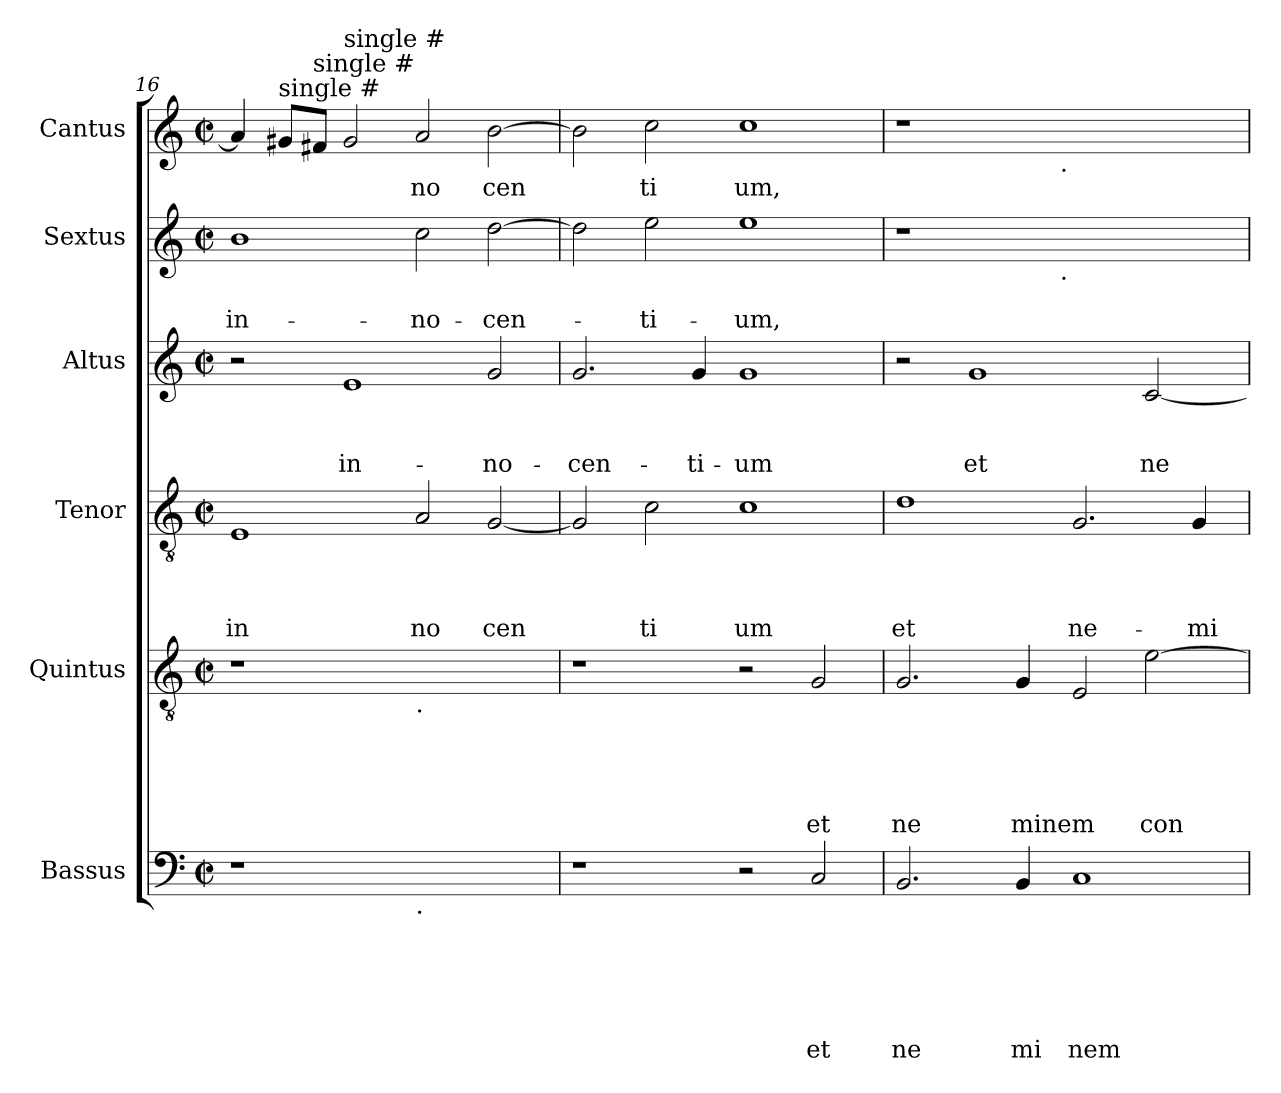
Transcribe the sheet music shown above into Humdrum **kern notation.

**kern	**text	**text	**text	**text	**text	**text	**kern	**text	**text	**text	**text	**text	**kern	**text	**text	**text	**text	**kern	**text	**text	**text	**kern	**text	**text	**kern	**text
*part6	*part6	*part6	*part6	*part6	*part6	*part6	*part5	*part5	*part5	*part5	*part5	*part5	*part4	*part4	*part4	*part4	*part4	*part3	*part3	*part3	*part3	*part2	*part2	*part2	*part1	*part1
*staff6	*staff6	*staff6	*staff6	*staff6	*staff6	*staff6	*staff5	*staff5	*staff5	*staff5	*staff5	*staff5	*staff4	*staff4	*staff4	*staff4	*staff4	*staff3	*staff3	*staff3	*staff3	*staff2	*staff2	*staff2	*staff1	*staff1
*I"Bassus	*	*	*	*	*	*	*I"Quintus	*	*	*	*	*	*I"Tenor	*	*	*	*	*I"Altus	*	*	*	*I"Sextus	*	*	*I"Cantus	*
*clefF4	*	*	*	*	*	*	*clefGv2	*	*	*	*	*	*clefGv2	*	*	*	*	*clefG2	*	*	*	*clefG2	*	*	*clefG2	*
*k[]	*	*	*	*	*	*	*k[]	*	*	*	*	*	*k[]	*	*	*	*	*k[]	*	*	*	*k[]	*	*	*k[]	*
*C:	*	*	*	*	*	*	*C:	*	*	*	*	*	*C:	*	*	*	*	*C:	*	*	*	*C:	*	*	*C:	*
*M2/2	*	*	*	*	*	*	*M2/2	*	*	*	*	*	*M2/2	*	*	*	*	*M2/2	*	*	*	*M2/2	*	*	*M2/2	*
*met(c|)	*	*	*	*	*	*	*met(c|)	*	*	*	*	*	*met(c|)	*	*	*	*	*met(c|)	*	*	*	*met(c|)	*	*	*met(c|)	*
=16	=16	=16	=16	=16	=16	=16	=16	=16	=16	=16	=16	=16	=16	=16	=16	=16	=16	=16	=16	=16	=16	=16	=16	=16	=16	=16
!	!	!	!	!	!	!	!	!	!	!	!	!	!	!	!	!	!LO:LY:b	!	!	!	!	!	!	!LO:LY:b	!	!
1r	.	.	.	.	.	.	1r	.	.	.	.	.	1E	.	.	.	in	2r	.	.	.	1b	.	in-	4a/]	.
!	!	!	!	!	!	!	!	!	!	!	!	!	!	!	!	!	!	!	!	!	!	!	!	!	!LO:TX:a:t=single #	!
.	.	.	.	.	.	.	.	.	.	.	.	.	.	.	.	.	.	.	.	.	.	.	.	.	8g#/L	.
!	!	!	!	!	!	!	!	!	!	!	!	!	!	!	!	!	!	!	!	!	!	!	!	!	!LO:TX:a:t=single #	!
.	.	.	.	.	.	.	.	.	.	.	.	.	.	.	.	.	.	.	.	.	.	.	.	.	8f#/J	.
!	!	!	!	!	!	!	!	!	!	!	!	!	!	!	!	!	!	!	!	!	!	!	!	!	!LO:TX:a:t=single #	!
!	!	!	!	!	!	!	!	!	!	!	!	!	!	!	!	!	!	!	!	!	!LO:LY:b	!	!	!	!	!
.	.	.	.	.	.	.	.	.	.	.	.	.	.	.	.	.	.	1e	.	.	in-	.	.	.	2g#/	.
!	!	!	!	!	!	!	!LO:TX:b:t=.	!	!	!	!	!	!	!	!	!	!	!	!	!	!	!	!	!	!	!
!LO:TX:b:t=.	!	!	!	!	!	!	!	!	!	!	!	!	!	!	!	!	!	!	!	!	!	!	!	!	!	!
!	!	!	!	!	!	!	!	!	!	!	!	!	!	!	!	!	!LO:LY:b	!	!	!	!	!	!	!LO:LY:b	!	!LO:LY:b
1ryy	.	.	.	.	.	.	1ryy	.	.	.	.	.	2A/	.	.	.	no	.	.	.	.	2cc\	.	-no-	2a/	no
!	!	!	!	!	!	!	!	!	!	!	!	!	!	!	!	!	!LO:LY:b	!	!	!	!LO:LY:b	!	!	!LO:LY:b	!	!LO:LY:b
.	.	.	.	.	.	.	.	.	.	.	.	.	[<2G/	.	.	.	cen	2g/	.	.	-no-	[>2dd\	.	-cen-	[>2b\	cen
=17	=17	=17	=17	=17	=17	=17	=17	=17	=17	=17	=17	=17	=17	=17	=17	=17	=17	=17	=17	=17	=17	=17	=17	=17	=17	=17
!	!	!	!	!	!	!	!	!	!	!	!	!	!	!	!	!	!	!	!	!	!LO:LY:b	!	!	!	!	!
1r	.	.	.	.	.	.	1r	.	.	.	.	.	2G/]	.	.	.	.	2.g/	.	.	-cen-	2dd\]	.	.	2b\]	.
!	!	!	!	!	!	!	!	!	!	!	!	!	!	!	!	!	!LO:LY:b	!	!	!	!	!	!	!LO:LY:b	!	!LO:LY:b
.	.	.	.	.	.	.	.	.	.	.	.	.	2c\	.	.	.	ti	.	.	.	.	2ee\	.	-ti-	2cc\	ti
!	!	!	!	!	!	!	!	!	!	!	!	!	!	!	!	!	!	!	!	!	!LO:LY:b	!	!	!	!	!
.	.	.	.	.	.	.	.	.	.	.	.	.	.	.	.	.	.	4g/	.	.	-ti-	.	.	.	.	.
!	!	!	!	!	!	!	!	!	!	!	!	!	!	!	!	!	!LO:LY:b	!	!	!	!LO:LY:b	!	!	!LO:LY:b	!	!LO:LY:b
2r	.	.	.	.	.	.	2r	.	.	.	.	.	1c	.	.	.	um	1g	.	.	-um	1ee	.	-um,	1cc	um,
!	!	!	!	!	!	!LO:LY:b	!	!	!	!	!	!LO:LY:b	!	!	!	!	!	!	!	!	!	!	!	!	!	!
2C/	.	.	.	.	.	et	2G/	.	.	.	.	et	.	.	.	.	.	.	.	.	.	.	.	.	.	.
!!LO:PB:g=z
=18	=18	=18	=18	=18	=18	=18	=18	=18	=18	=18	=18	=18	=18	=18	=18	=18	=18	=18	=18	=18	=18	=18	=18	=18	=18	=18
!	!	!	!	!	!	!LO:LY:b	!	!	!	!	!	!LO:LY:b	!	!	!	!	!LO:LY:b	!	!	!	!	!	!	!	!	!
*	*	*	*	*	*	*	*	*	*	*	*	*	*	*	*	*	*	*	*	*	*	*^	*	*	*^	*
2.BB/	.	.	.	.	.	ne	2.G/	.	.	.	.	ne	1d	.	.	.	et	2r	.	.	.	1r	2ryy	.	.	1r	2ryy	.
!	!	!	!	!	!	!	!	!	!	!	!	!	!	!	!	!	!	!	!	!	!LO:LY:b	!	!	!	!	!	!	!
.	.	.	.	.	.	.	.	.	.	.	.	.	.	.	.	.	.	1g	.	.	et	.	4...ryy	.	.	.	4...ryy	.
!	!	!	!	!	!	!LO:LY:b	!	!	!	!	!	!LO:LY:b	!	!	!	!	!	!	!	!	!	!	!	!	!	!	!	!
4BB/	.	.	.	.	.	mi	4G/	.	.	.	.	minem	.	.	.	.	.	.	.	.	.	.	.	.	.	.	.	.
!	!	!	!	!	!	!	!	!	!	!	!	!	!	!	!	!	!	!	!	!	!	!	!	!	!	!	!LO:TX:b:t=.	!
!	!	!	!	!	!	!	!	!	!	!	!	!	!	!	!	!	!	!	!	!	!	!	!LO:TX:b:t=.	!	!	!	!	!
.	.	.	.	.	.	.	.	.	.	.	.	.	.	.	.	.	.	.	.	.	.	.	1ryy	.	.	.	1ryy	.
!	!	!	!	!	!	!LO:LY:b	!	!	!	!	!	!	!	!	!	!	!LO:LY:b	!	!	!	!	!	!	!	!	!	!	!
1C	.	.	.	.	.	nem	2E/	.	.	.	.	.	2.G/	.	.	.	ne-	.	.	.	.	1ryy	.	.	.	1ryy	.	.
!	!	!	!	!	!	!	!	!	!	!	!	!LO:LY:b	!	!	!	!	!	!	!	!	!LO:LY:b	!	!	!	!	!	!	!
.	.	.	.	.	.	.	[>2e\	.	.	.	.	con	.	.	.	.	.	[<2c/	.	.	ne	.	.	.	.	.	.	.
!	!	!	!	!	!	!	!	!	!	!	!	!	!	!	!	!	!LO:LY:b	!	!	!	!	!	!	!	!	!	!	!
.	.	.	.	.	.	.	.	.	.	.	.	.	4G/	.	.	.	-mi-	.	.	.	.	.	.	.	.	.	.	.
.	.	.	.	.	.	.	.	.	.	.	.	.	.	.	.	.	.	.	.	.	.	.	32ryy	.	.	.	32ryy	.
*	*	*	*	*	*	*	*	*	*	*	*	*	*	*	*	*	*	*	*	*	*	*v	*v	*	*	*	*	*
*	*	*	*	*	*	*	*	*	*	*	*	*	*	*	*	*	*	*	*	*	*	*	*	*	*v	*v	*
=	=	=	=	=	=	=	=	=	=	=	=	=	=	=	=	=	=	=	=	=	=	=	=	=	=	=
*-	*-	*-	*-	*-	*-	*-	*-	*-	*-	*-	*-	*-	*-	*-	*-	*-	*-	*-	*-	*-	*-	*-	*-	*-	*-	*-
